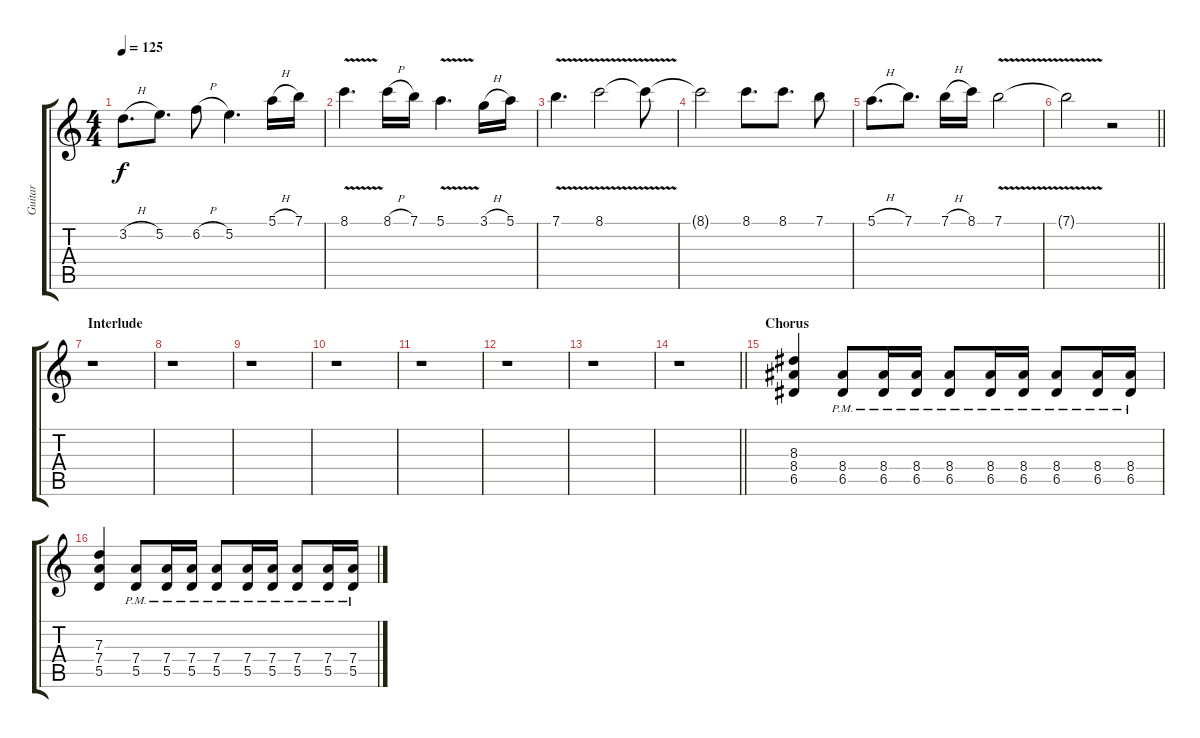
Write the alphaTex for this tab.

\track ("Guitar" "Guitar") {instrument distortionguitar}
\staff {score tabs}
\tuning (E4 B3 G3 D3 A2 E2) {hide}
\ts (4 4)
\tempo 125
\clef g2
\ks c
3.2{h}.8{d dy f} 5.2.8{d} 6.2{h}.8 5.2.4{d} 5.1{h}.16 7.1.16 |
8.1{v}.4{d} 8.1{h}.16 7.1.16 5.1{v}.4{d} 3.1{h}.16 5.1.16 |
7.1{v}.4{d} 8.1{v}.2 8.1{t}.8 |
8.1{t}.2 8.1.8{d} 8.1.8{d} 7.1.8 |
5.1{h}.8{d} 7.1.8{d} 7.1{h}.16 8.1.16 7.1{v}.2 |
\barLineRight lightlight
7.1{t}.2 r.2 |
\section ("" "Interlude ")
r.1 |
r.1 |
r.1 |
r.1 |
r.1 |
r.1 |
r.1 |
\barLineRight lightlight
r.1 |
\section ("" "Chorus ")
(8.3 8.4 6.5).4 (8.4{pm} 6.5{pm}).8 (8.4{pm} 6.5{pm}).16 (8.4{pm} 6.5{pm}).16 (8.4{pm} 6.5{pm}).8 (8.4{pm} 6.5{pm}).16 (8.4{pm} 6.5{pm}).16 (8.4{pm} 6.5{pm}).8 (8.4{pm} 6.5{pm}).16 (8.4{pm} 6.5{pm}).16 |
(7.3 7.4 5.5).4 (7.4{pm} 5.5{pm}).8 (7.4{pm} 5.5{pm}).16 (7.4{pm} 5.5{pm}).16 (7.4{pm} 5.5{pm}).8 (7.4{pm} 5.5{pm}).16 (7.4{pm} 5.5{pm}).16 (7.4{pm} 5.5{pm}).8 (7.4{pm} 5.5{pm}).16 (7.4{pm} 5.5{pm}).16
